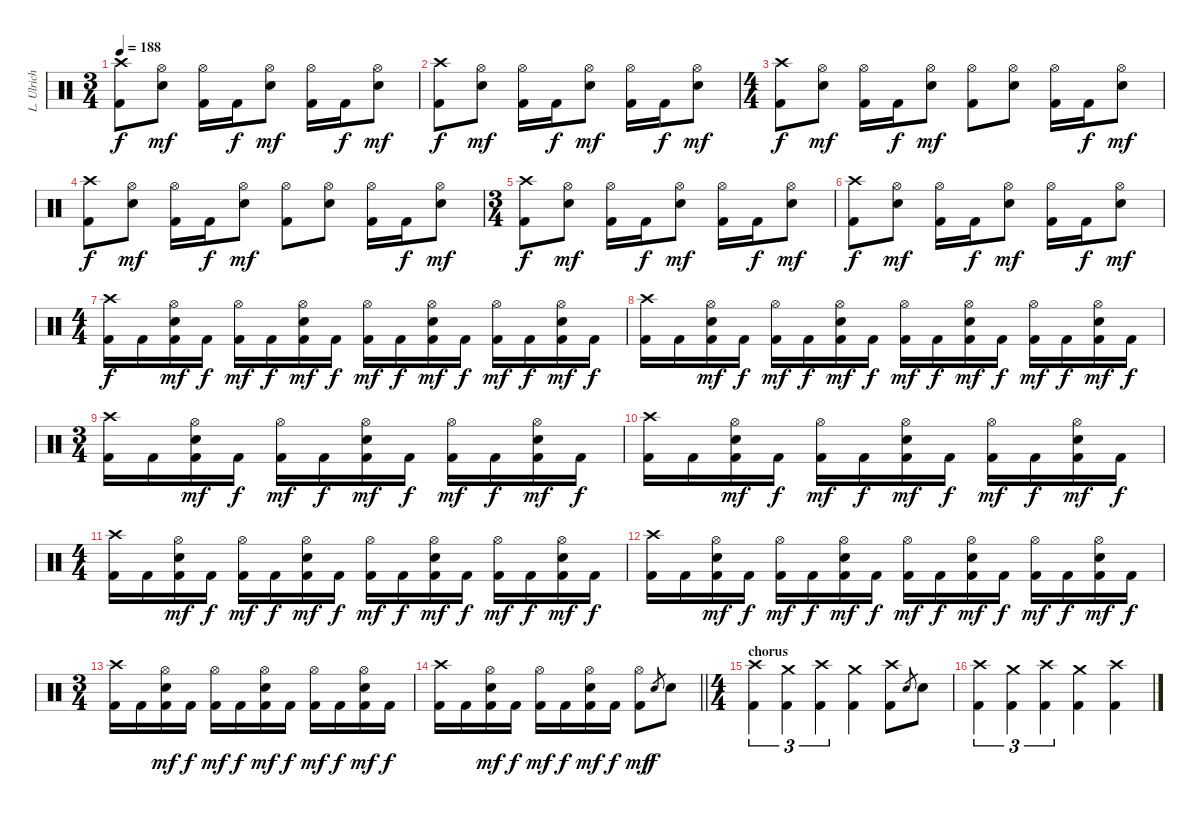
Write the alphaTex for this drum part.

\track ("L. Ulrich - Drums" "L. Ulrich ") {instrument percussion}
\staff {score}
\articulation defaults
\ts (3 4)
\tempo 188
\clef neutral
\ks c
("Crash high (hit)" "Kick (hit) 2").8{dy f} ("Hi-Hat (open)" "Snare (hit) 2").8{dy mf} ("Hi-Hat (open)" "Kick (hit) 2").16 "Kick (hit) 2".16{dy f} ("Hi-Hat (open)" "Snare (hit) 2").8{dy mf} ("Hi-Hat (open)" "Kick (hit) 2").16 "Kick (hit) 2".16{dy f} ("Hi-Hat (open)" "Snare (hit) 2").8{dy mf} |
("Crash high (hit)" "Kick (hit) 2").8{dy f} ("Hi-Hat (open)" "Snare (hit) 2").8{dy mf} ("Hi-Hat (open)" "Kick (hit) 2").16 "Kick (hit) 2".16{dy f} ("Hi-Hat (open)" "Snare (hit) 2").8{dy mf} ("Hi-Hat (open)" "Kick (hit) 2").16 "Kick (hit) 2".16{dy f} ("Hi-Hat (open)" "Snare (hit) 2").8{dy mf} |
\ts (4 4)
("Crash high (hit)" "Kick (hit) 2").8{dy f} ("Hi-Hat (open)" "Snare (hit) 2").8{dy mf} ("Hi-Hat (open)" "Kick (hit) 2").16 "Kick (hit) 2".16{dy f} ("Hi-Hat (open)" "Snare (hit) 2").8{dy mf} ("Hi-Hat (open)" "Kick (hit) 2").8 ("Hi-Hat (open)" "Snare (hit) 2").8 ("Hi-Hat (open)" "Kick (hit) 2").16 "Kick (hit) 2".16{dy f} ("Hi-Hat (open)" "Snare (hit) 2").8{dy mf} |
("Crash high (hit)" "Kick (hit) 2").8{dy f} ("Hi-Hat (open)" "Snare (hit) 2").8{dy mf} ("Hi-Hat (open)" "Kick (hit) 2").16 "Kick (hit) 2".16{dy f} ("Hi-Hat (open)" "Snare (hit) 2").8{dy mf} ("Hi-Hat (open)" "Kick (hit) 2").8 ("Hi-Hat (open)" "Snare (hit) 2").8 ("Hi-Hat (open)" "Kick (hit) 2").16 "Kick (hit) 2".16{dy f} ("Hi-Hat (open)" "Snare (hit) 2").8{dy mf} |
\ts (3 4)
("Crash high (hit)" "Kick (hit) 2").8{dy f} ("Hi-Hat (open)" "Snare (hit) 2").8{dy mf} ("Hi-Hat (open)" "Kick (hit) 2").16 "Kick (hit) 2".16{dy f} ("Hi-Hat (open)" "Snare (hit) 2").8{dy mf} ("Hi-Hat (open)" "Kick (hit) 2").16 "Kick (hit) 2".16{dy f} ("Hi-Hat (open)" "Snare (hit) 2").8{dy mf} |
("Crash high (hit)" "Kick (hit) 2").8{dy f} ("Hi-Hat (open)" "Snare (hit) 2").8{dy mf} ("Hi-Hat (open)" "Kick (hit) 2").16 "Kick (hit) 2".16{dy f} ("Hi-Hat (open)" "Snare (hit) 2").8{dy mf} ("Hi-Hat (open)" "Kick (hit) 2").16 "Kick (hit) 2".16{dy f} ("Hi-Hat (open)" "Snare (hit) 2").8{dy mf} |
\ts (4 4)
("Crash high (hit)" "Kick (hit) 2").16{dy f} "Kick (hit) 2".16 ("Hi-Hat (open)" "Snare (hit) 2" "Kick (hit) 2").16{dy mf} "Kick (hit) 2".16{dy f} ("Hi-Hat (open)" "Kick (hit) 2").16{dy mf} "Kick (hit) 2".16{dy f} ("Hi-Hat (open)" "Snare (hit) 2" "Kick (hit) 2").16{dy mf} "Kick (hit) 2".16{dy f} ("Hi-Hat (open)" "Kick (hit) 2").16{dy mf} "Kick (hit) 2".16{dy f} ("Hi-Hat (open)" "Snare (hit) 2" "Kick (hit) 2").16{dy mf} "Kick (hit) 2".16{dy f} ("Hi-Hat (open)" "Kick (hit) 2").16{dy mf} "Kick (hit) 2".16{dy f} ("Hi-Hat (open)" "Snare (hit) 2" "Kick (hit) 2").16{dy mf} "Kick (hit) 2".16{dy f} |
("Crash high (hit)" "Kick (hit) 2").16 "Kick (hit) 2".16 ("Hi-Hat (open)" "Snare (hit) 2" "Kick (hit) 2").16{dy mf} "Kick (hit) 2".16{dy f} ("Hi-Hat (open)" "Kick (hit) 2").16{dy mf} "Kick (hit) 2".16{dy f} ("Hi-Hat (open)" "Snare (hit) 2" "Kick (hit) 2").16{dy mf} "Kick (hit) 2".16{dy f} ("Hi-Hat (open)" "Kick (hit) 2").16{dy mf} "Kick (hit) 2".16{dy f} ("Hi-Hat (open)" "Snare (hit) 2" "Kick (hit) 2").16{dy mf} "Kick (hit) 2".16{dy f} ("Hi-Hat (open)" "Kick (hit) 2").16{dy mf} "Kick (hit) 2".16{dy f} ("Hi-Hat (open)" "Snare (hit) 2" "Kick (hit) 2").16{dy mf} "Kick (hit) 2".16{dy f} |
\ts (3 4)
("Crash high (hit)" "Kick (hit) 2").16 "Kick (hit) 2".16 ("Hi-Hat (open)" "Snare (hit) 2" "Kick (hit) 2").16{dy mf} "Kick (hit) 2".16{dy f} ("Hi-Hat (open)" "Kick (hit) 2").16{dy mf} "Kick (hit) 2".16{dy f} ("Hi-Hat (open)" "Snare (hit) 2" "Kick (hit) 2").16{dy mf} "Kick (hit) 2".16{dy f} ("Hi-Hat (open)" "Kick (hit) 2").16{dy mf} "Kick (hit) 2".16{dy f} ("Hi-Hat (open)" "Snare (hit) 2" "Kick (hit) 2").16{dy mf} "Kick (hit) 2".16{dy f} |
("Crash high (hit)" "Kick (hit) 2").16 "Kick (hit) 2".16 ("Hi-Hat (open)" "Snare (hit) 2" "Kick (hit) 2").16{dy mf} "Kick (hit) 2".16{dy f} ("Hi-Hat (open)" "Kick (hit) 2").16{dy mf} "Kick (hit) 2".16{dy f} ("Hi-Hat (open)" "Snare (hit) 2" "Kick (hit) 2").16{dy mf} "Kick (hit) 2".16{dy f} ("Hi-Hat (open)" "Kick (hit) 2").16{dy mf} "Kick (hit) 2".16{dy f} ("Hi-Hat (open)" "Snare (hit) 2" "Kick (hit) 2").16{dy mf} "Kick (hit) 2".16{dy f} |
\ts (4 4)
("Crash high (hit)" "Kick (hit) 2").16 "Kick (hit) 2".16 ("Hi-Hat (open)" "Snare (hit) 2" "Kick (hit) 2").16{dy mf} "Kick (hit) 2".16{dy f} ("Hi-Hat (open)" "Kick (hit) 2").16{dy mf} "Kick (hit) 2".16{dy f} ("Hi-Hat (open)" "Snare (hit) 2" "Kick (hit) 2").16{dy mf} "Kick (hit) 2".16{dy f} ("Hi-Hat (open)" "Kick (hit) 2").16{dy mf} "Kick (hit) 2".16{dy f} ("Hi-Hat (open)" "Snare (hit) 2" "Kick (hit) 2").16{dy mf} "Kick (hit) 2".16{dy f} ("Hi-Hat (open)" "Kick (hit) 2").16{dy mf} "Kick (hit) 2".16{dy f} ("Hi-Hat (open)" "Snare (hit) 2" "Kick (hit) 2").16{dy mf} "Kick (hit) 2".16{dy f} |
("Crash high (hit)" "Kick (hit) 2").16 "Kick (hit) 2".16 ("Hi-Hat (open)" "Snare (hit) 2" "Kick (hit) 2").16{dy mf} "Kick (hit) 2".16{dy f} ("Hi-Hat (open)" "Kick (hit) 2").16{dy mf} "Kick (hit) 2".16{dy f} ("Hi-Hat (open)" "Snare (hit) 2" "Kick (hit) 2").16{dy mf} "Kick (hit) 2".16{dy f} ("Hi-Hat (open)" "Kick (hit) 2").16{dy mf} "Kick (hit) 2".16{dy f} ("Hi-Hat (open)" "Snare (hit) 2" "Kick (hit) 2").16{dy mf} "Kick (hit) 2".16{dy f} ("Hi-Hat (open)" "Kick (hit) 2").16{dy mf} "Kick (hit) 2".16{dy f} ("Hi-Hat (open)" "Snare (hit) 2" "Kick (hit) 2").16{dy mf} "Kick (hit) 2".16{dy f} |
\ts (3 4)
("Crash high (hit)" "Kick (hit) 2").16 "Kick (hit) 2".16 ("Hi-Hat (open)" "Snare (hit) 2" "Kick (hit) 2").16{dy mf} "Kick (hit) 2".16{dy f} ("Hi-Hat (open)" "Kick (hit) 2").16{dy mf} "Kick (hit) 2".16{dy f} ("Hi-Hat (open)" "Snare (hit) 2" "Kick (hit) 2").16{dy mf} "Kick (hit) 2".16{dy f} ("Hi-Hat (open)" "Kick (hit) 2").16{dy mf} "Kick (hit) 2".16{dy f} ("Hi-Hat (open)" "Snare (hit) 2" "Kick (hit) 2").16{dy mf} "Kick (hit) 2".16{dy f} |
\barLineRight lightlight
("Crash high (hit)" "Kick (hit) 2").16 "Kick (hit) 2".16 ("Hi-Hat (open)" "Snare (hit) 2" "Kick (hit) 2").16{dy mf} "Kick (hit) 2".16{dy f} ("Hi-Hat (open)" "Kick (hit) 2").16{dy mf} "Kick (hit) 2".16{dy f} ("Hi-Hat (open)" "Snare (hit) 2" "Kick (hit) 2").16{dy mf} "Kick (hit) 2".16{dy f} ("Hi-Hat (open)" "Kick (hit) 2").8{dy mf} "Snare (hit) 2".8{gr dy f} "Snare (hit) 2".8 |
\ts (4 4)
\section ("" "chorus")
("Crash high (hit)" "Kick (hit) 2").4{tu (3 2)} ("Crash medium (hit)" "Kick (hit) 2").4{tu (3 2)} ("Crash high (hit)" "Kick (hit) 2").4{tu (3 2)} ("Crash medium (hit)" "Kick (hit) 2").4 ("Crash high (hit)" "Kick (hit) 2").8 "Snare (hit) 2".8{gr} "Snare (hit) 2".8 |
("Crash high (hit)" "Kick (hit) 2").4{tu (3 2)} ("Crash medium (hit)" "Kick (hit) 2").4{tu (3 2)} ("Crash high (hit)" "Kick (hit) 2").4{tu (3 2)} ("Crash medium (hit)" "Kick (hit) 2").4 ("Crash high (hit)" "Kick (hit) 2").4
